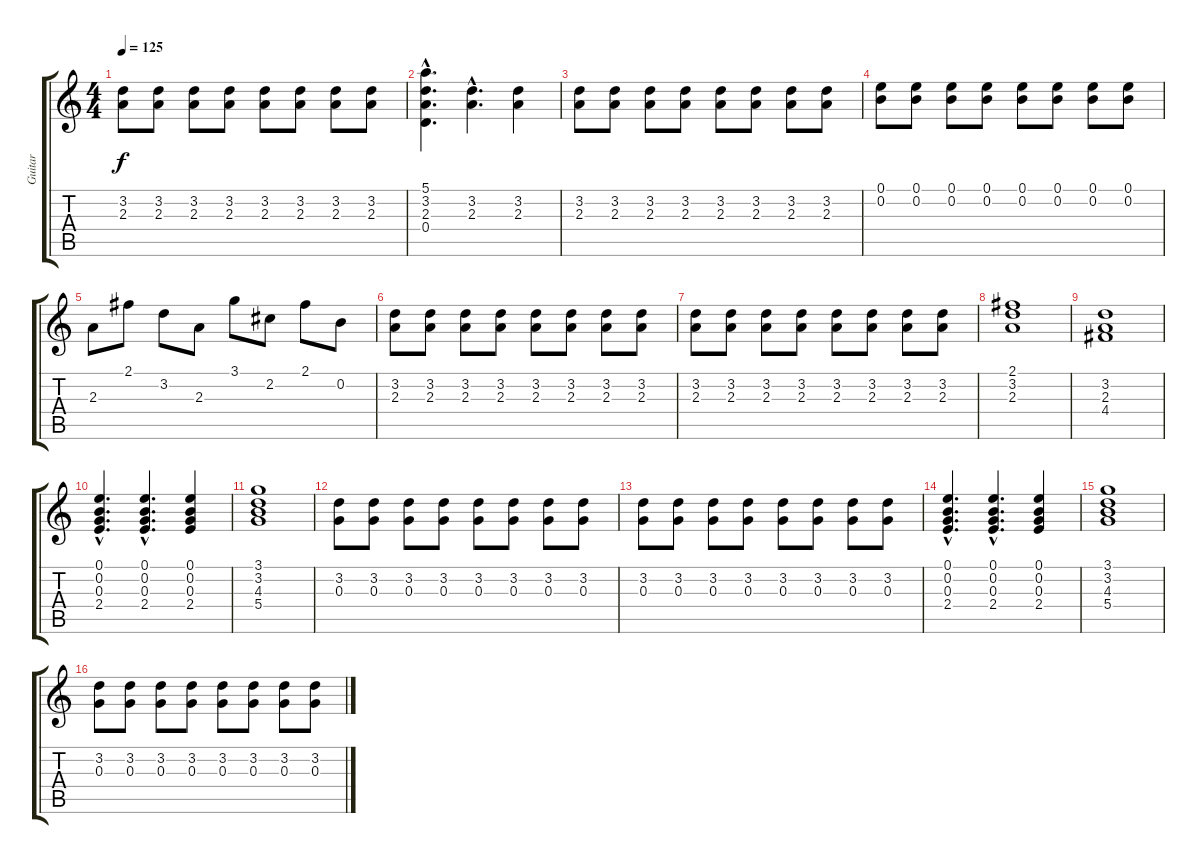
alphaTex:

\track ("Guitar" "Guitar") {instrument electricguitarjazz}
\staff {score tabs}
\tuning (E4 B3 G3 D3 A2 E2) {hide}
\ts (4 4)
\tempo 125
\clef g2
\ks c
(3.2 2.3).8{dy f} (3.2 2.3).8 (3.2 2.3).8 (3.2 2.3).8 (3.2 2.3).8 (3.2 2.3).8 (3.2 2.3).8 (3.2 2.3).8 |
(5.1{hac} 3.2{hac} 2.3{hac} 0.4{hac}).4{d} (3.2{hac} 2.3{hac}).4{d} (3.2 2.3).4 |
(3.2 2.3).8 (3.2 2.3).8 (3.2 2.3).8 (3.2 2.3).8 (3.2 2.3).8 (3.2 2.3).8 (3.2 2.3).8 (3.2 2.3).8 |
(0.1 0.2).8 (0.1 0.2).8 (0.1 0.2).8 (0.1 0.2).8 (0.1 0.2).8 (0.1 0.2).8 (0.1 0.2).8 (0.1 0.2).8 |
2.3.8 2.1.8 3.2.8 2.3.8 3.1.8 2.2.8 2.1.8 0.2.8 |
(3.2 2.3).8 (3.2 2.3).8 (3.2 2.3).8 (3.2 2.3).8 (3.2 2.3).8 (3.2 2.3).8 (3.2 2.3).8 (3.2 2.3).8 |
(3.2 2.3).8 (3.2 2.3).8 (3.2 2.3).8 (3.2 2.3).8 (3.2 2.3).8 (3.2 2.3).8 (3.2 2.3).8 (3.2 2.3).8 |
(2.1 3.2 2.3).1 |
(3.2 2.3 4.4).1 |
(0.1{hac} 0.2{hac} 0.3{hac} 2.4{hac}).4{d} (0.1{hac} 0.2{hac} 0.3{hac} 2.4{hac}).4{d} (0.1 0.2 0.3 2.4).4 |
(3.1 3.2 4.3 5.4).1 |
(3.2 0.3).8 (3.2 0.3).8 (3.2 0.3).8 (3.2 0.3).8 (3.2 0.3).8 (3.2 0.3).8 (3.2 0.3).8 (3.2 0.3).8 |
(3.2 0.3).8 (3.2 0.3).8 (3.2 0.3).8 (3.2 0.3).8 (3.2 0.3).8 (3.2 0.3).8 (3.2 0.3).8 (3.2 0.3).8 |
(0.1{hac} 0.2{hac} 0.3{hac} 2.4{hac}).4{d} (0.1{hac} 0.2{hac} 0.3{hac} 2.4{hac}).4{d} (0.1 0.2 0.3 2.4).4 |
(3.1 3.2 4.3 5.4).1 |
(3.2 0.3).8 (3.2 0.3).8 (3.2 0.3).8 (3.2 0.3).8 (3.2 0.3).8 (3.2 0.3).8 (3.2 0.3).8 (3.2 0.3).8
